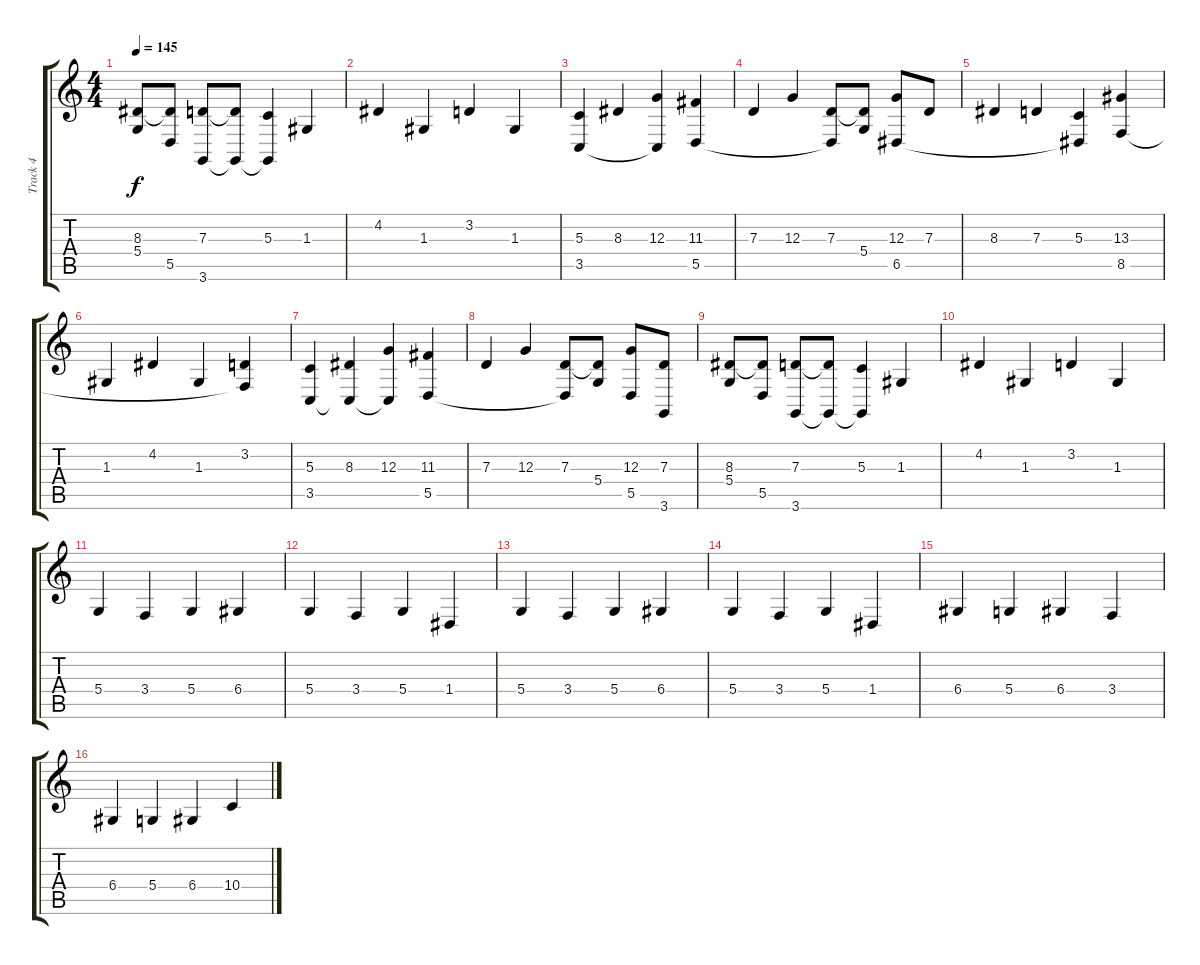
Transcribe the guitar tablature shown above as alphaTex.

\track ("Track 4" "Track 4") {instrument acousticgrandpiano}
\staff {score tabs}
\tuning (E4 B3 G3 D3 A2 E2) {hide}
\ts (4 4)
\tempo 145
\clef g2
\ks c
(8.3 5.4).8{dy f} (8.3{t} 5.5).8 (7.3 3.6).8 (7.3{t} 3.6{t}).8 (5.3 3.6{t}).4 1.3.4 |
4.2.4 1.3.4 3.2.4 1.3.4 |
(5.3 3.5).4 8.3.4 (12.3 3.5{t}).4 (11.3 5.5).4 |
7.3.4 12.3.4 (7.3 5.5{t}).8 (7.3{t} 5.4).8 (12.3 6.5).8 7.3.8 |
8.3.4 7.3.4 (5.3 6.5{t}).4 (13.3 8.5).4 |
1.3.4 4.2.4 1.3.4 (3.2 8.5{t}).4 |
(5.3 3.5).4 (8.3 3.5{t}).4 (12.3 3.5{t}).4 (11.3 5.5).4 |
7.3.4 12.3.4 (7.3 5.5{t}).8 (7.3{t} 5.4).8 (12.3 5.5).8 (7.3 3.6).8 |
(8.3 5.4).8 (8.3{t} 5.5).8 (7.3 3.6).8 (7.3{t} 3.6{t}).8 (5.3 3.6{t}).4 1.3.4 |
4.2.4 1.3.4 3.2.4 1.3.4 |
5.4.4 3.4.4 5.4.4 6.4.4 |
5.4.4 3.4.4 5.4.4 1.4.4 |
5.4.4 3.4.4 5.4.4 6.4.4 |
5.4.4 3.4.4 5.4.4 1.4.4 |
6.4.4 5.4.4 6.4.4 3.4.4 |
6.4.4 5.4.4 6.4.4 10.4.4
